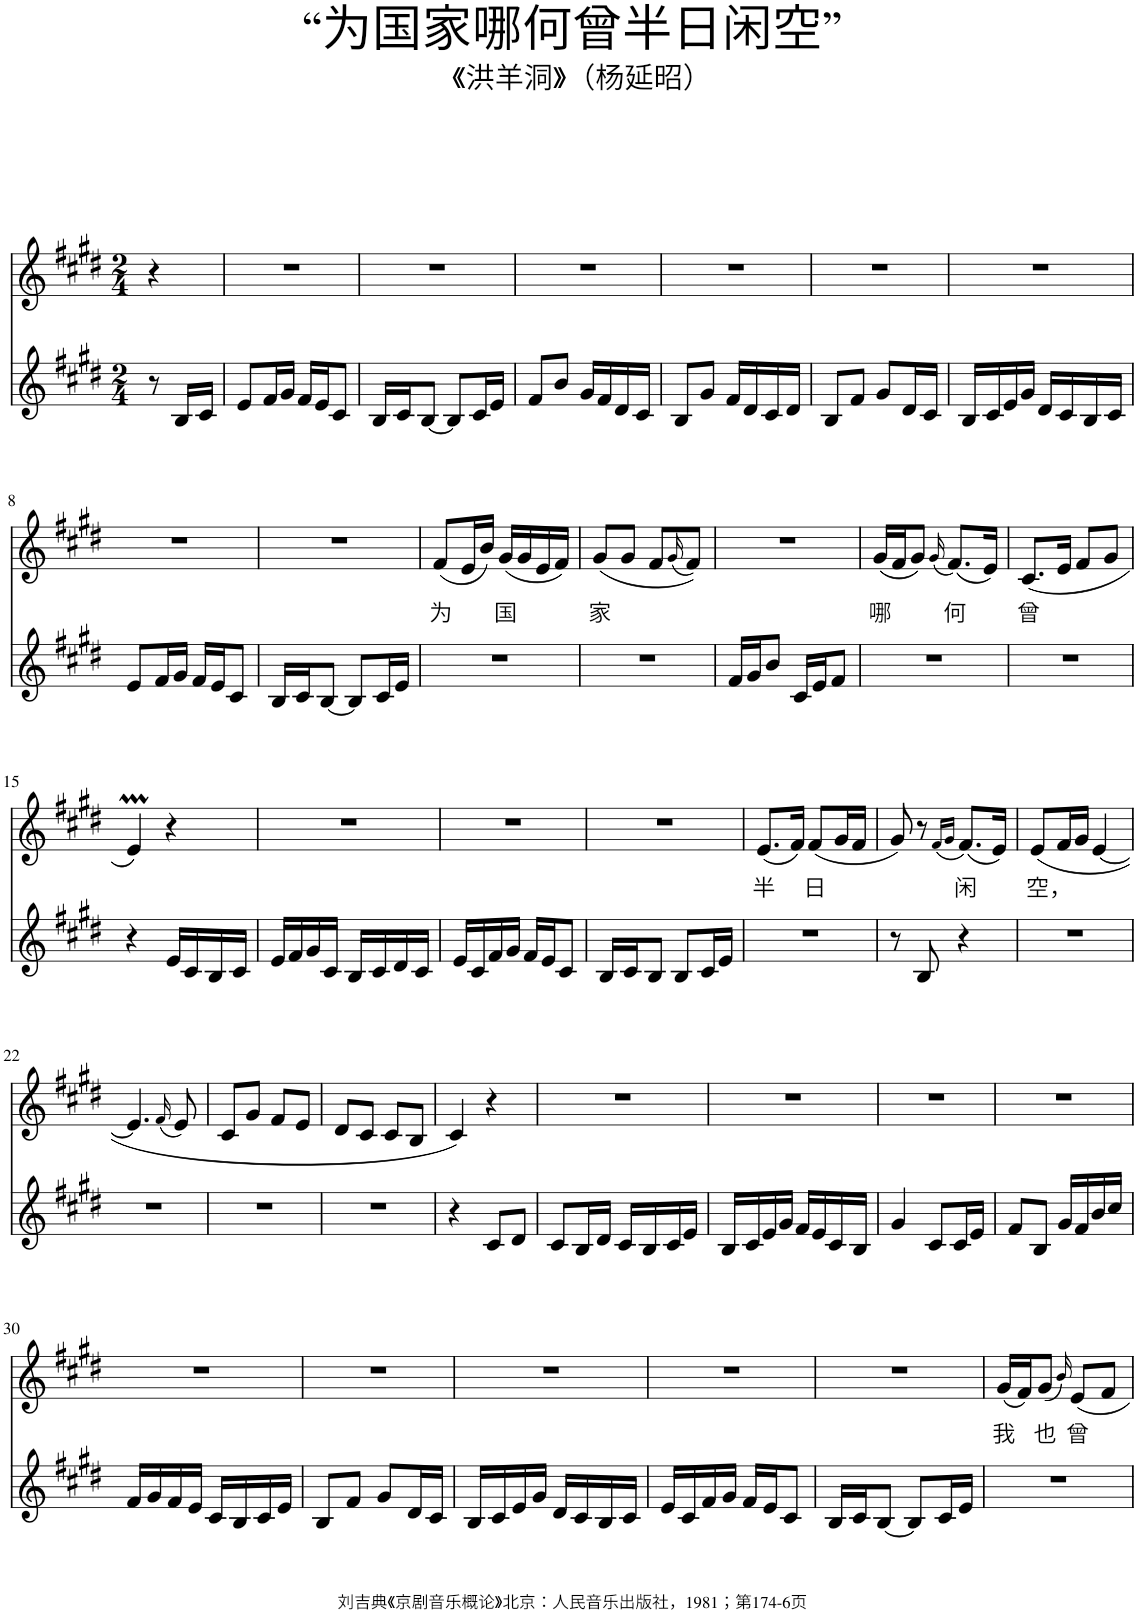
**kern	**kern	**text
*part2	*part1	*part1
*staff2	*staff1	*staff1
*I"Piano	*I"Piano	*
*I'Pno	*I'Pno	*
*clefG2	*clefG2	*
*k[f#c#g#d#]	*k[f#c#g#d#]	*
*M2/4	*M2/4	*
=1	=1	=1
8r	4r	.
16B/LL	.	.
16c#/JJ	.	.
=2	=2	=2
8e/L	2r	.
16f#/L	.	.
16g#/JJ	.	.
16f#/LL	.	.
16e/J	.	.
8c#/J	.	.
=3	=3	=3
16B/LL	2r	.
16c#/J	.	.
[8B/J	.	.
8B/L]	.	.
16c#/L	.	.
16e/JJ	.	.
=4	=4	=4
8f#/L	2r	.
8b/J	.	.
16g#/LL	.	.
16f#/	.	.
16d#/	.	.
16c#/JJ	.	.
=5	=5	=5
8B/L	2r	.
8g#/J	.	.
16f#/LL	.	.
16d#/	.	.
16c#/	.	.
16d#/JJ	.	.
=6	=6	=6
8B/L	2r	.
8f#/J	.	.
8g#/L	.	.
16d#/L	.	.
16c#/JJ	.	.
=7	=7	=7
16B/LL	2r	.
16c#/	.	.
16e/	.	.
16g#/JJ	.	.
16d#/LL	.	.
16c#/	.	.
16B/	.	.
16c#/JJ	.	.
!!LO:LB:g=z
=8	=8	=8
8e/L	2r	.
16f#/L	.	.
16g#/JJ	.	.
16f#/LL	.	.
16e/J	.	.
8c#/J	.	.
=9	=9	=9
16B/LL	2r	.
16c#/J	.	.
[8B/J	.	.
8B/L]	.	.
16c#/L	.	.
16e/JJ	.	.
=10	=10	=10
!	!	!LO:LY:b
2r	(8f#/L	为
.	16e/L	.
.	16b/JJ)	.
!	!	!LO:LY:b
.	(16g#/LL	国
.	16g#/	.
.	16e/	.
.	16f#/JJ)	.
=11	=11	=11
!	!	!LO:LY:b
2r	(8g#/L	家
.	8g#/J	.
.	8f#/L	.
.	(16qg#/	.
.	8f#/J))	.
=12	=12	=12
16f#/LL	2r	.
16g#/J	.	.
8b/J	.	.
16c#/LL	.	.
16e/J	.	.
8f#/J	.	.
=13	=13	=13
!	!	!LO:LY:b
2r	(16g#/LL	哪
.	16f#/J	.
.	8g#/J)	.
.	(16qg#/	.
!	!	!LO:LY:b
.	(8.f#/L)	何
.	16e/Jk)	.
=14	=14	=14
!	!	!LO:LY:b
2r	(8.c#/L	曾
.	16e/Jk	.
.	8f#/L	.
.	8g#/J	.
!!LO:LB:g=z
=15	=15	=15
4r	4eM/)	.
16e/LL	4r	.
16c#/	.	.
16B/	.	.
16c#/JJ	.	.
=16	=16	=16
16e/LL	2r	.
16f#/	.	.
16g#/	.	.
16c#/JJ	.	.
16B/LL	.	.
16c#/	.	.
16d#/	.	.
16c#/JJ	.	.
=17	=17	=17
16e/LL	2r	.
16c#/	.	.
16f#/	.	.
16g#/JJ	.	.
16f#/LL	.	.
16e/J	.	.
8c#/J	.	.
=18	=18	=18
16B/LL	2r	.
16c#/J	.	.
8B/J	.	.
8B/L	.	.
16c#/L	.	.
16e/JJ	.	.
=19	=19	=19
!	!	!LO:LY:b
2r	(8.e/L	半
.	16f#/Jk)	.
!	!	!LO:LY:b
.	(8f#/L	日
.	16g#/L	.
.	16f#/JJ	.
=20	=20	=20
8r	8g#/)	.
8B/	8r	.
.	(16qf#/LL	.
.	16qg#/JJ	.
!	!	!LO:LY:b
4r	(8.f#/L)	闲
.	16e/Jk)	.
=21	=21	=21
!	!	!LO:LY:b
2r	(8e/L	空，
.	16f#/L	.
.	16g#/JJ	.
.	[4e/	.
!!LO:LB:g=z
=22	=22	=22
2r	4.e/]	.
.	(16qf#/	.
.	8e/)	.
=23	=23	=23
2r	8c#/L	.
.	8g#/J	.
.	8f#/L	.
.	8e/J	.
=24	=24	=24
2r	8d#/L	.
.	8c#/J	.
.	8c#/L	.
.	8B/J	.
=25	=25	=25
4r	4c#/)	.
8c#/L	4r	.
8d#/J	.	.
=26	=26	=26
8c#/L	2r	.
16B/L	.	.
16d#/JJ	.	.
16c#/LL	.	.
16B/	.	.
16c#/	.	.
16e/JJ	.	.
=27	=27	=27
16B/LL	2r	.
16c#/	.	.
16e/	.	.
16g#/JJ	.	.
16f#/LL	.	.
16e/	.	.
16c#/	.	.
16B/JJ	.	.
=28	=28	=28
4g#/	2r	.
8c#/L	.	.
16c#/L	.	.
16e/JJ	.	.
=29	=29	=29
8f#/L	2r	.
8B/J	.	.
16g#/LL	.	.
16f#/	.	.
16b/	.	.
16cc#/JJ	.	.
!!LO:LB:g=z
=30	=30	=30
16f#/LL	2r	.
16g#/	.	.
16f#/	.	.
16e/JJ	.	.
16c#/LL	.	.
16B/	.	.
16c#/	.	.
16e/JJ	.	.
=31	=31	=31
8B/L	2r	.
8f#/J	.	.
8g#/L	.	.
16d#/L	.	.
16c#/JJ	.	.
=32	=32	=32
16B/LL	2r	.
16c#/	.	.
16e/	.	.
16g#/JJ	.	.
16d#/LL	.	.
16c#/	.	.
16B/	.	.
16c#/JJ	.	.
=33	=33	=33
16e/LL	2r	.
16c#/	.	.
16f#/	.	.
16g#/JJ	.	.
16f#/LL	.	.
16e/J	.	.
8c#/J	.	.
=34	=34	=34
16B/LL	2r	.
16c#/J	.	.
[8B/J	.	.
8B/L]	.	.
16c#/L	.	.
16e/JJ	.	.
=35	=35	=35
!	!	!LO:LY:b
2r	(16g#/LL	我
.	16f#/J)	.
!	!	!LO:LY:b
.	(8g#/J	也
.	16qb/)	.
!	!	!LO:LY:b
.	8e/L	曾
.	8f#/J	.
=	=	=
*-	*-	*-
